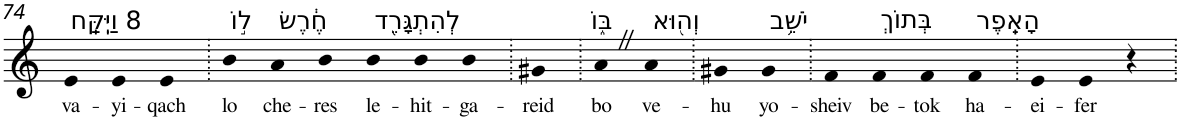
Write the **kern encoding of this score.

**kern	**text
*part1	*part1
*staff1	*staff1
*I"Piano	*
*I'Pno	*
!!LO:PB:g=z
*clefG2	*
*k[]	*
=74	=74
!LO:TX:a:t=8 וַיִּֽקַּֽח	!
!	!LO:LY:b
4e	va-
!	!LO:LY:b
4e	-yi-
!	!LO:LY:b
4e	-qach
=75.	=75.
!LO:TX:a:t=ל֣וֹ	!
!	!LO:LY:b
4b	lo
!LO:TX:a:t=חֶ֔רֶשׂ	!
!	!LO:LY:b
4a	che-
!	!LO:LY:b
4b	-res
!LO:TX:a:t=לְהִתְגָּרֵ֖ד	!
!	!LO:LY:b
4b	le-
!	!LO:LY:b
4b	-hit-
!	!LO:LY:b
4b	-ga-
=76.	=76.
!	!LO:LY:b
4g#X	-reid
=77.	=77.
!LO:TX:a:t=בּ֑וֹ	!
!	!LO:LY:b
4aZ	bo
!LO:TX:a:t=וְה֖וּא	!
!	!LO:LY:b
4a	ve-
=78.	=78.
!	!LO:LY:b
4g#X	-hu
!LO:TX:a:t=יֹשֵׁ֥ב	!
!	!LO:LY:b
4g#	yo-
=79.	=79.
!	!LO:LY:b
4f	-sheiv
!LO:TX:a:t=בְּתוֹךְ	!
!	!LO:LY:b
4f	be-
!	!LO:LY:b
4f	-tok
!LO:TX:a:t=הָאֵֽפֶר	!
!	!LO:LY:b
4f	ha-
=80.	=80.
!	!LO:LY:b
4e	-ei-
!	!LO:LY:b
4e	-fer
4r	.
=.	=.
*-	*-
